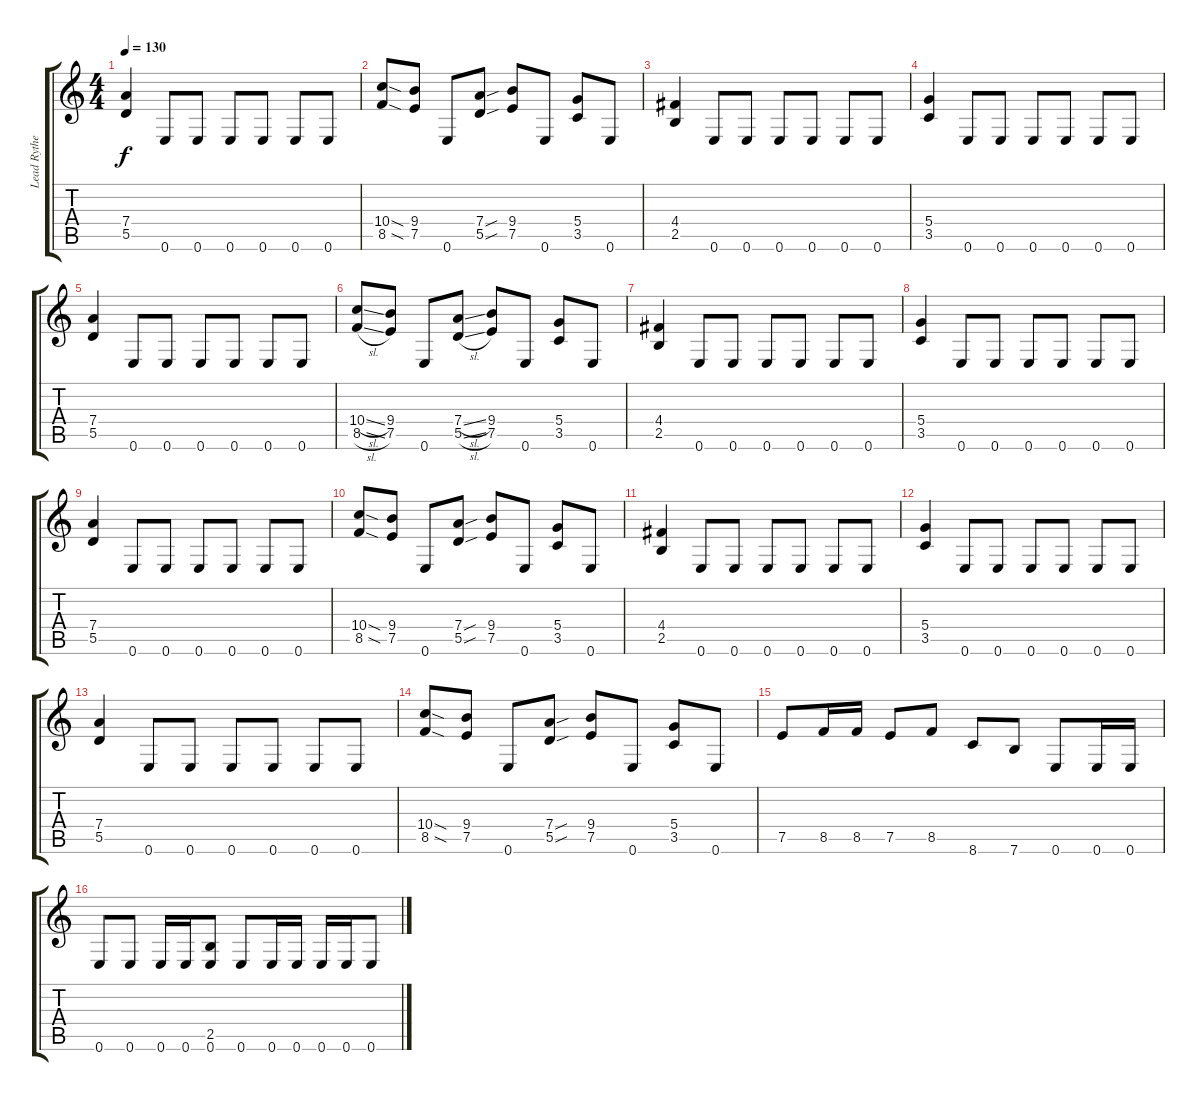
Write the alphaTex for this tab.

\track ("Lead Rythem" "Lead Rythe") {instrument overdrivenguitar}
\staff {score tabs}
\tuning (E4 B3 G3 D3 A2 E2) {hide}
\ts (4 4)
\tempo 130
\clef g2
\ks c
(7.4 5.5).4{dy f} 0.6.8 0.6.8 0.6.8 0.6.8 0.6.8 0.6.8 |
(10.4{sod} 8.5{sod}).8 (9.4 7.5).8 0.6.8 (7.4{sou} 5.5{sou}).8 (9.4 7.5).8 0.6.8 (5.4 3.5).8 0.6.8 |
(4.4 2.5).4 0.6.8 0.6.8 0.6.8 0.6.8 0.6.8 0.6.8 |
(5.4 3.5).4 0.6.8 0.6.8 0.6.8 0.6.8 0.6.8 0.6.8 |
(7.4 5.5).4 0.6.8 0.6.8 0.6.8 0.6.8 0.6.8 0.6.8 |
(10.4{sl} 8.5{sl}).8 (9.4 7.5).8 0.6.8 (7.4{sl} 5.5{sl}).8 (9.4 7.5).8 0.6.8 (5.4 3.5).8 0.6.8 |
(4.4 2.5).4 0.6.8 0.6.8 0.6.8 0.6.8 0.6.8 0.6.8 |
(5.4 3.5).4 0.6.8 0.6.8 0.6.8 0.6.8 0.6.8 0.6.8 |
(7.4 5.5).4 0.6.8 0.6.8 0.6.8 0.6.8 0.6.8 0.6.8 |
(10.4{sod} 8.5{sod}).8 (9.4 7.5).8 0.6.8 (7.4{sou} 5.5{sou}).8 (9.4 7.5).8 0.6.8 (5.4 3.5).8 0.6.8 |
(4.4 2.5).4 0.6.8 0.6.8 0.6.8 0.6.8 0.6.8 0.6.8 |
(5.4 3.5).4 0.6.8 0.6.8 0.6.8 0.6.8 0.6.8 0.6.8 |
(7.4 5.5).4 0.6.8 0.6.8 0.6.8 0.6.8 0.6.8 0.6.8 |
(10.4{sod} 8.5{sod}).8 (9.4 7.5).8 0.6.8 (7.4{sou} 5.5{sou}).8 (9.4 7.5).8 0.6.8 (5.4 3.5).8 0.6.8 |
7.5.8 8.5.16 8.5.16 7.5.8 8.5.8 8.6.8 7.6.8 0.6.8 0.6.16 0.6.16 |
0.6.8 0.6.8 0.6.16 0.6.16 (2.5 0.6).8 0.6.8 0.6.16 0.6.16 0.6.16 0.6.16 0.6.8
